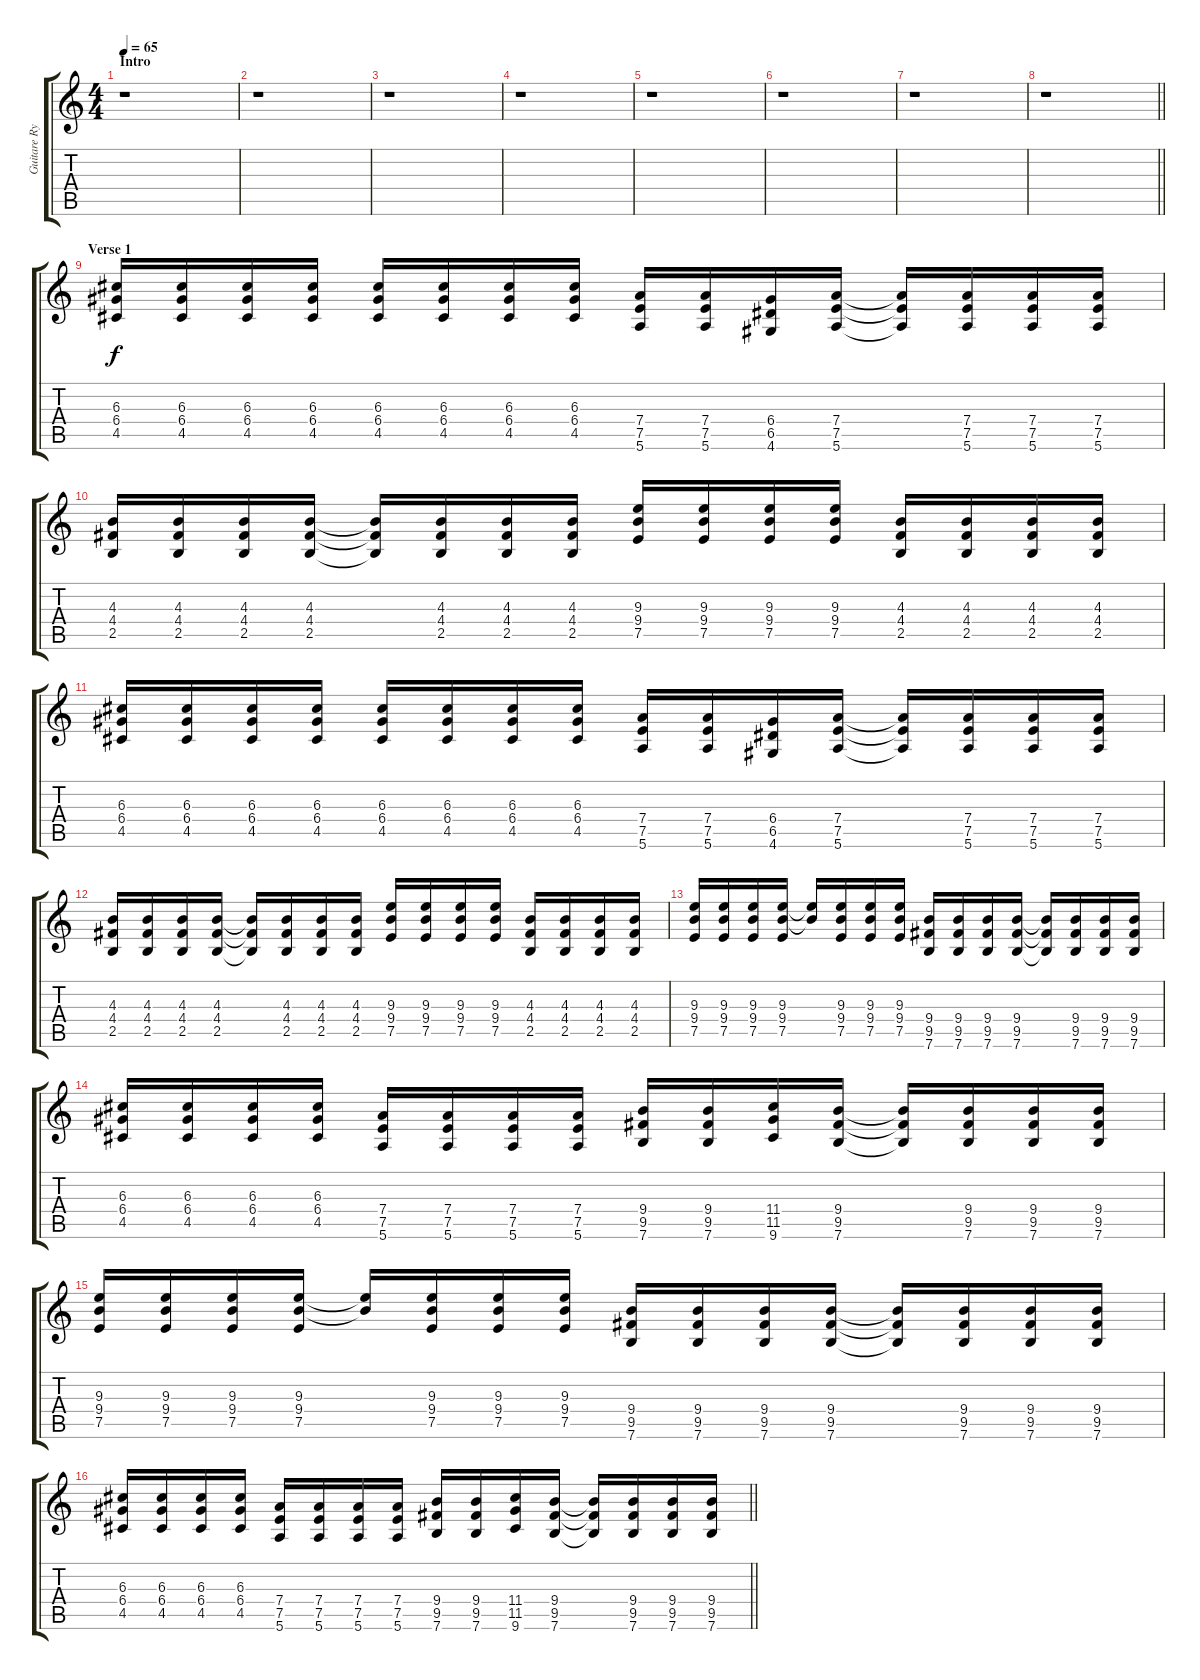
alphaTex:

\track ("Guitare Rythmique 2" "Guitare Ry") {instrument distortionguitar}
\staff {score tabs}
\tuning (E4 B3 G3 D3 A2 E2) {hide}
\ts (4 4)
\section ("" "Intro")
\tempo 65
\clef g2
\ks c
r.1{dy f instrument distortionguitar} |
r.1 |
r.1 |
r.1 |
r.1 |
r.1 |
r.1 |
\barLineRight lightlight
r.1 |
\section ("" "Verse 1")
(6.3 6.4 4.5).16 (6.3 6.4 4.5).16 (6.3 6.4 4.5).16 (6.3 6.4 4.5).16 (6.3 6.4 4.5).16 (6.3 6.4 4.5).16 (6.3 6.4 4.5).16 (6.3 6.4 4.5).16 (7.4 7.5 5.6).16 (7.4 7.5 5.6).16 (6.4 6.5 4.6).16 (7.4 7.5 5.6).16 (7.4{t} 7.5{t} 5.6{t}).16 (7.4 7.5 5.6).16 (7.4 7.5 5.6).16 (7.4 7.5 5.6).16 |
(4.3 4.4 2.5).16 (4.3 4.4 2.5).16 (4.3 4.4 2.5).16 (4.3 4.4 2.5).16 (4.3{t} 4.4{t} 2.5{t}).16 (4.3 4.4 2.5).16 (4.3 4.4 2.5).16 (4.3 4.4 2.5).16 (9.3 9.4 7.5).16 (9.3 9.4 7.5).16 (9.3 9.4 7.5).16 (9.3 9.4 7.5).16 (4.3 4.4 2.5).16 (4.3 4.4 2.5).16 (4.3 4.4 2.5).16 (4.3 4.4 2.5).16 |
(6.3 6.4 4.5).16 (6.3 6.4 4.5).16 (6.3 6.4 4.5).16 (6.3 6.4 4.5).16 (6.3 6.4 4.5).16 (6.3 6.4 4.5).16 (6.3 6.4 4.5).16 (6.3 6.4 4.5).16 (7.4 7.5 5.6).16 (7.4 7.5 5.6).16 (6.4 6.5 4.6).16 (7.4 7.5 5.6).16 (7.4{t} 7.5{t} 5.6{t}).16 (7.4 7.5 5.6).16 (7.4 7.5 5.6).16 (7.4 7.5 5.6).16 |
(4.3 4.4 2.5).16 (4.3 4.4 2.5).16 (4.3 4.4 2.5).16 (4.3 4.4 2.5).16 (4.3{t} 4.4{t} 2.5{t}).16 (4.3 4.4 2.5).16 (4.3 4.4 2.5).16 (4.3 4.4 2.5).16 (9.3 9.4 7.5).16 (9.3 9.4 7.5).16 (9.3 9.4 7.5).16 (9.3 9.4 7.5).16 (4.3 4.4 2.5).16 (4.3 4.4 2.5).16 (4.3 4.4 2.5).16 (4.3 4.4 2.5).16 |
(9.3 9.4 7.5).16 (9.3 9.4 7.5).16 (9.3 9.4 7.5).16 (9.3 9.4 7.5).16 (9.3{t} 9.4{t}).16 (9.3 9.4 7.5).16 (9.3 9.4 7.5).16 (9.3 9.4 7.5).16 (9.4 9.5 7.6).16 (9.4 9.5 7.6).16 (9.4 9.5 7.6).16 (9.4 9.5 7.6).16 (9.4{t} 9.5{t} 7.6{t}).16 (9.4 9.5 7.6).16 (9.4 9.5 7.6).16 (9.4 9.5 7.6).16 |
(6.3 6.4 4.5).16 (6.3 6.4 4.5).16 (6.3 6.4 4.5).16 (6.3 6.4 4.5).16 (7.4 7.5 5.6).16 (7.4 7.5 5.6).16 (7.4 7.5 5.6).16 (7.4 7.5 5.6).16 (9.4 9.5 7.6).16 (9.4 9.5 7.6).16 (11.4 11.5 9.6).16 (9.4 9.5 7.6).16 (9.4{t} 9.5{t} 7.6{t}).16 (9.4 9.5 7.6).16 (9.4 9.5 7.6).16 (9.4 9.5 7.6).16 |
(9.3 9.4 7.5).16 (9.3 9.4 7.5).16 (9.3 9.4 7.5).16 (9.3 9.4 7.5).16 (9.3{t} 9.4{t}).16 (9.3 9.4 7.5).16 (9.3 9.4 7.5).16 (9.3 9.4 7.5).16 (9.4 9.5 7.6).16 (9.4 9.5 7.6).16 (9.4 9.5 7.6).16 (9.4 9.5 7.6).16 (9.4{t} 9.5{t} 7.6{t}).16 (9.4 9.5 7.6).16 (9.4 9.5 7.6).16 (9.4 9.5 7.6).16 |
\barLineRight lightlight
(6.3 6.4 4.5).16 (6.3 6.4 4.5).16 (6.3 6.4 4.5).16 (6.3 6.4 4.5).16 (7.4 7.5 5.6).16 (7.4 7.5 5.6).16 (7.4 7.5 5.6).16 (7.4 7.5 5.6).16 (9.4 9.5 7.6).16 (9.4 9.5 7.6).16 (11.4 11.5 9.6).16 (9.4 9.5 7.6).16 (9.4{t} 9.5{t} 7.6{t}).16 (9.4 9.5 7.6).16 (9.4 9.5 7.6).16 (9.4 9.5 7.6).16
